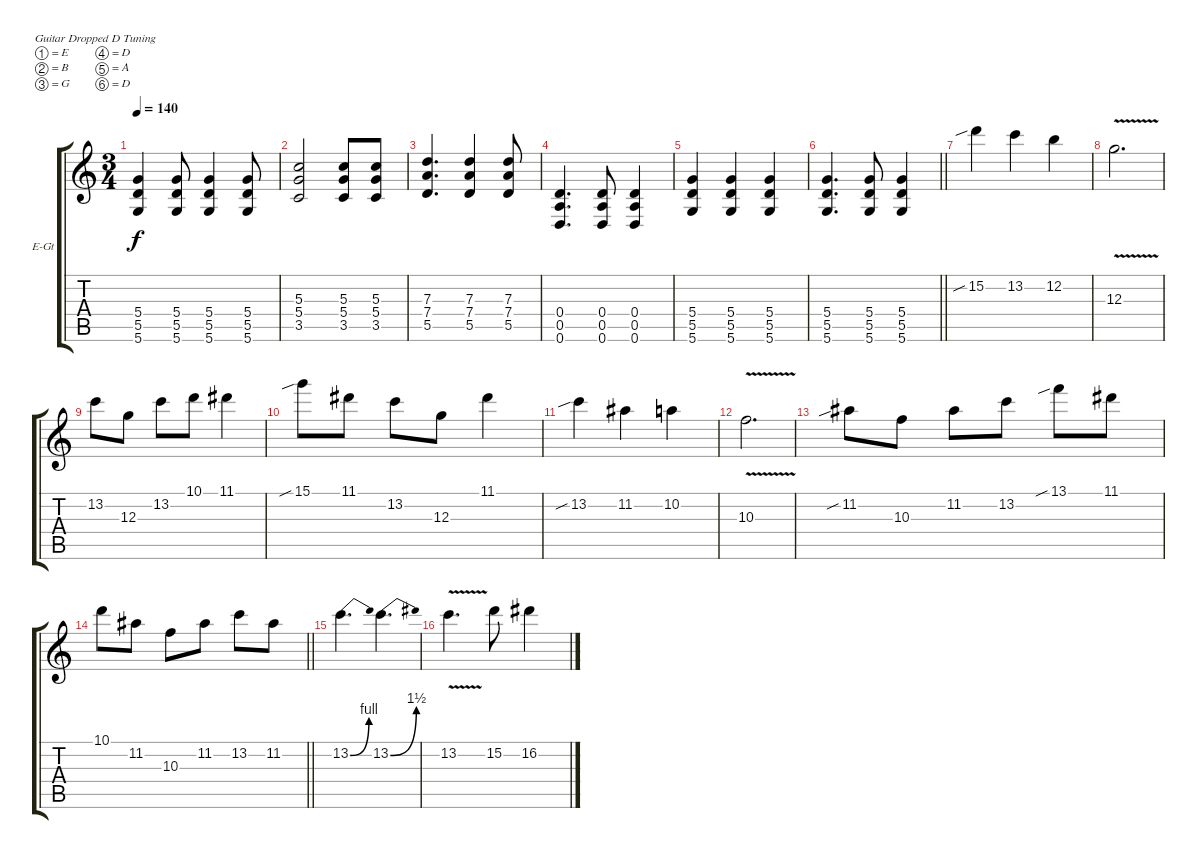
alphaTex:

\bracketExtendMode groupsimilarinstruments
\firstSystemTrackNameOrientation horizontal
\otherSystemsTrackNameOrientation horizontal
\track ("Lead Guitar" "E-Gt") {instrument distortionguitar}
\staff {score tabs}
\tuning (E4 B3 G3 D3 A2 D2)
\ts (3 4)
\tempo 140
\clef g2
\ks c
(5.4 5.5 5.6).4{dy f} (5.4 5.5 5.6).8 (5.4 5.5 5.6).4 (5.4 5.5 5.6).8 |
(5.3 5.4 3.5).2 (5.3 5.4 3.5).8 (5.3 5.4 3.5).8 |
(7.3 7.4 5.5).4{d} (7.3 7.4 5.5).4 (7.3 7.4 5.5).8 |
(0.4 0.5 0.6).4{d} (0.4 0.5 0.6).8 (0.4 0.5 0.6).4 |
(5.4 5.5 5.6).4 (5.4 5.5 5.6).4 (5.4 5.5 5.6).4 |
\barLineRight lightlight
(5.4 5.5 5.6).4{d} (5.4 5.5 5.6).8 (5.4 5.5 5.6).4 |
15.2{sib}.4 13.2.4 12.2.4 |
12.3{v}.2{d} |
13.2.8 12.3.8 13.2.8 10.1.8 11.1.4 |
15.1{sib}.8 11.1.8 13.2.8 12.3.8 11.1.4 |
13.2{sib}.4 11.2.4 10.2.4 |
10.3{v}.2{d} |
11.2{sib}.8 10.3.8 11.2.8 13.2.8 13.1{sib}.8 11.1.8 |
\barLineRight lightlight
10.1.8 11.2.8 10.3.8 11.2.8 13.2.8 11.2.8 |
13.2{be (bend 0 0 60 4)}.4{d} 13.2{be (bend 0 0 60 6)}.4{d} |
13.2{v}.4{d} 15.2.8 16.2.4
